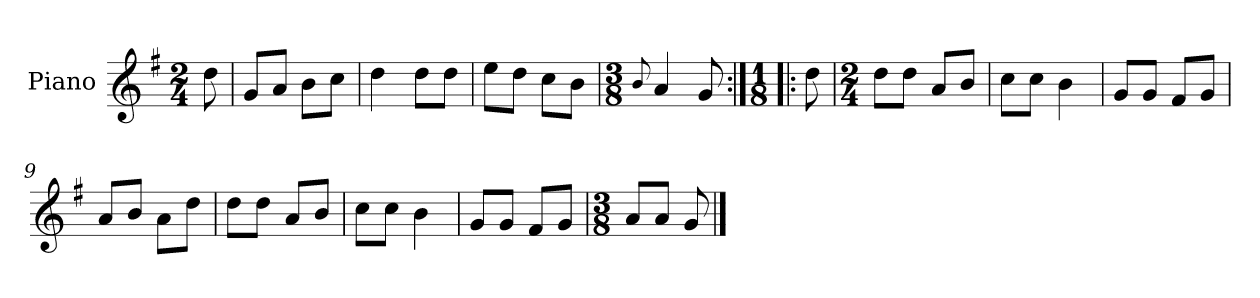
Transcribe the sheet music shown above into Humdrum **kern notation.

**kern
*part1
*staff1
*I"Piano
*I'Pno.
*clefG2
*k[f#]
*M2/4
=
8dd\
=1
8g/L
8a/J
8b\L
8cc\J
=2
4dd\
8dd\L
8dd\J
=3
8ee\L
8dd\J
8cc\L
8b\J
=4
*M3/8
8qqb/
4a/
8g/
=5:|!|:
*M1/8
8dd\
=6
*M2/4
8dd\L
8dd\J
8a/L
8b/J
=7
8cc\L
8cc\J
4b\
=8
8g/L
8g/J
8f#/L
8g/J
=9
8a/L
8b/J
8a\L
8dd\J
!!LO:LB:g=z
=10
8dd\L
8dd\J
8a/L
8b/J
=11
8cc\L
8cc\J
4b\
=12
8g/L
8g/J
8f#/L
8g/J
=13
*M3/8
8a/L
8a/J
8g/
==
*-
